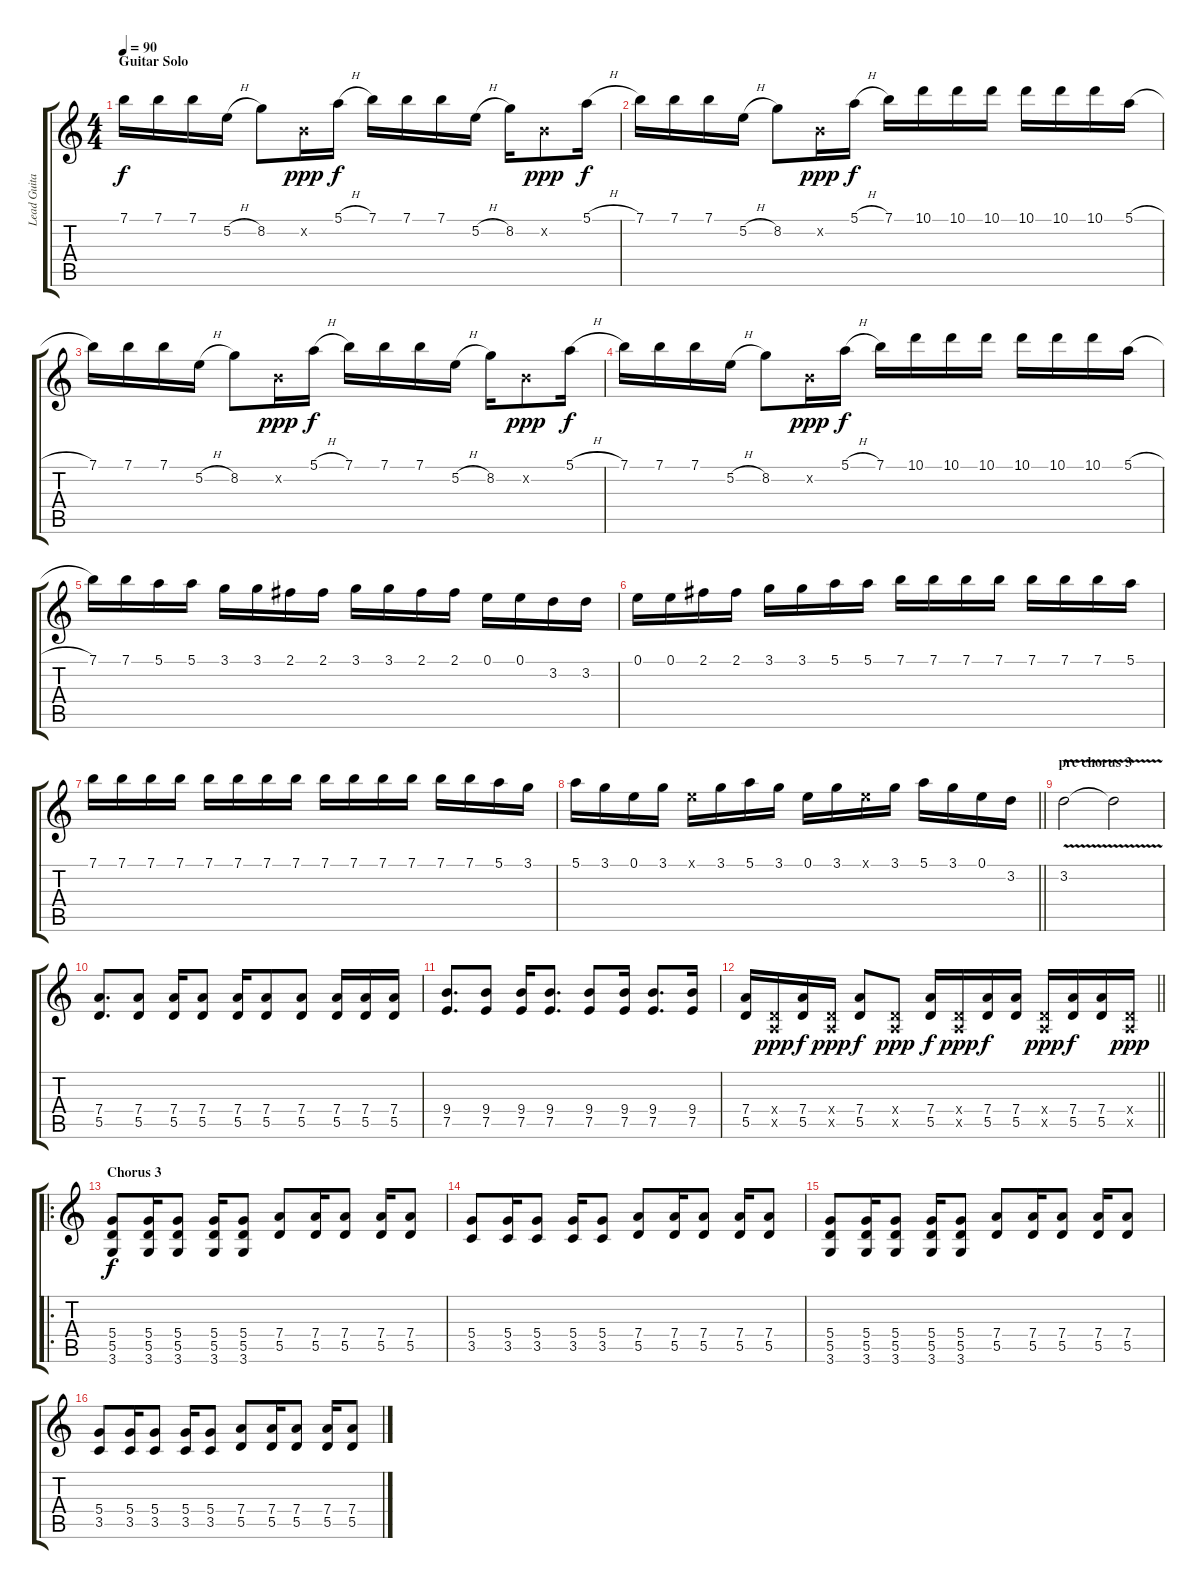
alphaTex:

\track ("Lead Guitar" "Lead Guita") {instrument overdrivenguitar}
\staff {score tabs}
\tuning (E4 B3 G3 D3 A2 E2) {hide}
\ts (4 4)
\section ("" "Guitar Solo")
\tempo 90
\clef g2
\ks c
7.1.16{dy f} 7.1.16 7.1.16 5.2{h}.16 8.2.8 0.2{x}.16{dy ppp} 5.1{h}.16{dy f} 7.1.16 7.1.16 7.1.16 5.2{h}.16 8.2.16 0.2{x}.8{dy ppp} 5.1{h}.16{dy f} |
7.1.16 7.1.16 7.1.16 5.2{h}.16 8.2.8 0.2{x}.16{dy ppp} 5.1{h}.16{dy f} 7.1.16 10.1.16 10.1.16 10.1.16 10.1.16 10.1.16 10.1.16 5.1{h}.16 |
7.1.16 7.1.16 7.1.16 5.2{h}.16 8.2.8 0.2{x}.16{dy ppp} 5.1{h}.16{dy f} 7.1.16 7.1.16 7.1.16 5.2{h}.16 8.2.16 0.2{x}.8{dy ppp} 5.1{h}.16{dy f} |
7.1.16 7.1.16 7.1.16 5.2{h}.16 8.2.8 0.2{x}.16{dy ppp} 5.1{h}.16{dy f} 7.1.16 10.1.16 10.1.16 10.1.16 10.1.16 10.1.16 10.1.16 5.1{h}.16 |
7.1.16 7.1.16 5.1.16 5.1.16 3.1.16 3.1.16 2.1.16 2.1.16 3.1.16 3.1.16 2.1.16 2.1.16 0.1.16 0.1.16 3.2.16 3.2.16 |
0.1.16 0.1.16 2.1.16 2.1.16 3.1.16 3.1.16 5.1.16 5.1.16 7.1.16 7.1.16 7.1.16 7.1.16 7.1.16 7.1.16 7.1.16 5.1.16 |
7.1.16 7.1.16 7.1.16 7.1.16 7.1.16 7.1.16 7.1.16 7.1.16 7.1.16 7.1.16 7.1.16 7.1.16 7.1.16 7.1.16 5.1.16 3.1.16 |
\barLineRight lightlight
5.1.16 3.1.16 0.1.16 3.1.16 0.1{x}.16 3.1.16 5.1.16 3.1.16 0.1.16 3.1.16 0.1{x}.16 3.1.16 5.1.16 3.1.16 0.1.16 3.2.16 |
\section ("" "pre chorus 3 ")
3.2{v}.2 3.2{t}.2 |
(7.4 5.5).8{d volume 11} (7.4 5.5).8 (7.4 5.5).16 (7.4 5.5).8 (7.4 5.5).16 (7.4 5.5).8 (7.4 5.5).8 (7.4 5.5).16 (7.4 5.5).16 (7.4 5.5).16 |
(9.4 7.5).8{d} (9.4 7.5).8 (9.4 7.5).16 (9.4 7.5).8{d} (9.4 7.5).8 (9.4 7.5).16 (9.4 7.5).8{d} (9.4 7.5).16 |
\barLineRight lightlight
(7.4 5.5).16 (0.4{x} 0.5{x}).16{dy ppp} (7.4 5.5).16{dy f} (0.4{x} 0.5{x}).16{dy ppp} (7.4 5.5).8{dy f} (0.4{x} 0.5{x}).8{dy ppp} (7.4 5.5).16{dy f} (0.4{x} 0.5{x}).16{dy ppp} (7.4 5.5).16{dy f} (7.4 5.5).16 (0.4{x} 0.5{x}).16{dy ppp} (7.4 5.5).16{dy f} (7.4 5.5).16 (0.4{x} 0.5{x}).16{dy ppp} |
\ro
\section ("" "Chorus 3")
(5.4 5.5 3.6).8{dy f} (5.4 5.5 3.6).16 (5.4 5.5 3.6).8 (5.4 5.5 3.6).16 (5.4 5.5 3.6).8 (7.4 5.5).8 (7.4 5.5).16 (7.4 5.5).8 (7.4 5.5).16 (7.4 5.5).8 |
(5.4 3.5).8 (5.4 3.5).16 (5.4 3.5).8 (5.4 3.5).16 (5.4 3.5).8 (7.4 5.5).8 (7.4 5.5).16 (7.4 5.5).8 (7.4 5.5).16 (7.4 5.5).8 |
(5.4 5.5 3.6).8 (5.4 5.5 3.6).16 (5.4 5.5 3.6).8 (5.4 5.5 3.6).16 (5.4 5.5 3.6).8 (7.4 5.5).8 (7.4 5.5).16 (7.4 5.5).8 (7.4 5.5).16 (7.4 5.5).8 |
(5.4 3.5).8 (5.4 3.5).16 (5.4 3.5).8 (5.4 3.5).16 (5.4 3.5).8 (7.4 5.5).8 (7.4 5.5).16 (7.4 5.5).8 (7.4 5.5).16 (7.4 5.5).8
